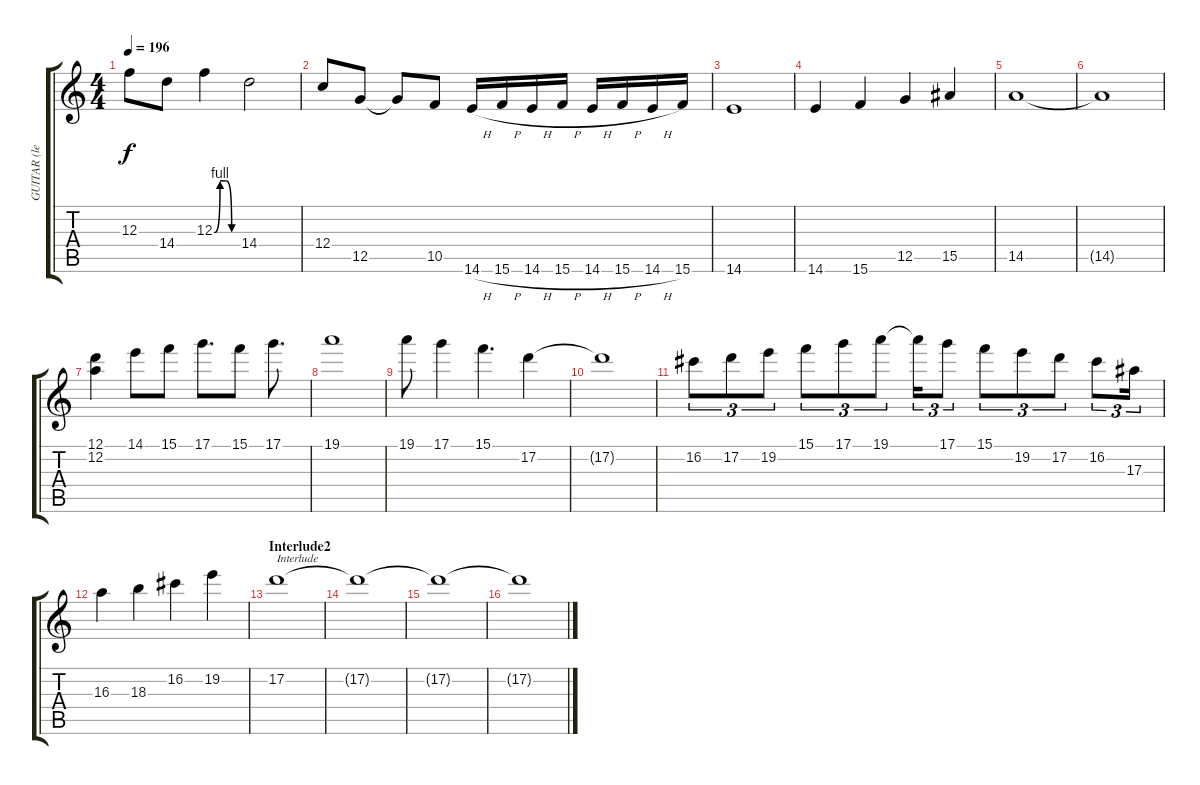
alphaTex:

\track ("GUITAR (lead)" "GUITAR (le") {instrument distortionguitar}
\staff {score tabs}
\tuning (D4 A3 F3 C3 G2 D2) {hide}
\ts (4 4)
\tempo 196
\clef g2
\ks c
12.3.8{dy f} 14.4.8 12.3{be (custom 0 0 15 4 30 4 45 0 60 0)}.4 14.4.2 |
12.4.8 12.5.8 12.5{t}.8 10.5.8 14.6{h}.16 15.6{h}.16 14.6{h}.16 15.6{h}.16 14.6{h}.16 15.6{h}.16 14.6{h}.16 15.6.16 |
14.6.1 |
14.6.4 15.6.4 12.5.4 15.5.4 |
14.5.1 |
14.5{t}.1 |
(12.1 12.2).4 14.1.8 15.1.8 17.1.8{d} 15.1.8 17.1.8{d} |
19.1.1 |
19.1.8 17.1.4 15.1.4{d} 17.2.4 |
17.2{t}.1 |
16.2.8{tu (3 2)} 17.2.8{tu (3 2)} 19.2.8{tu (3 2)} 15.1.8{tu (3 2)} 17.1.8{tu (3 2)} 19.1.8{tu (3 2)} 19.1{t}.16{tu (3 2)} 17.1.8{tu (3 2)} 15.1.8{tu (3 2)} 19.2.8{tu (3 2)} 17.2.8{tu (3 2)} 16.2.8{tu (3 2)} 17.3.16{tu (3 2)} |
16.3.4 18.3.4 16.2.4 19.2.4 |
\section ("" "Interlude2")
17.2.1{txt "Interlude"} |
17.2{t}.1 |
17.2{t}.1 |
17.2{t}.1
